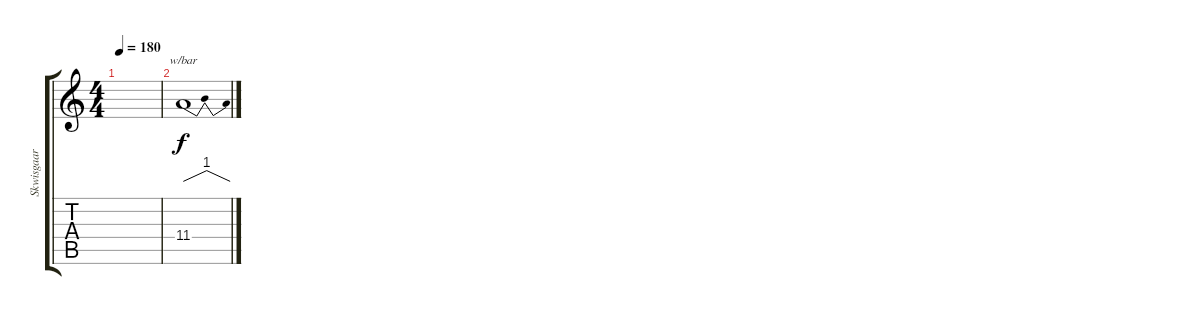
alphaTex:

\track ("Skwisgaar Skwigelf Solo" "Skwisgaar ") {instrument overdrivenguitar}
\staff {score tabs}
\tuning (Db4 A3 F3 Bb2 F2 C2) {hide}
\ts (4 4)
\tempo 180
\clef g2
\ks c
|
11.4.1{tbe (dip default 0 0 30 4 60 0)}
